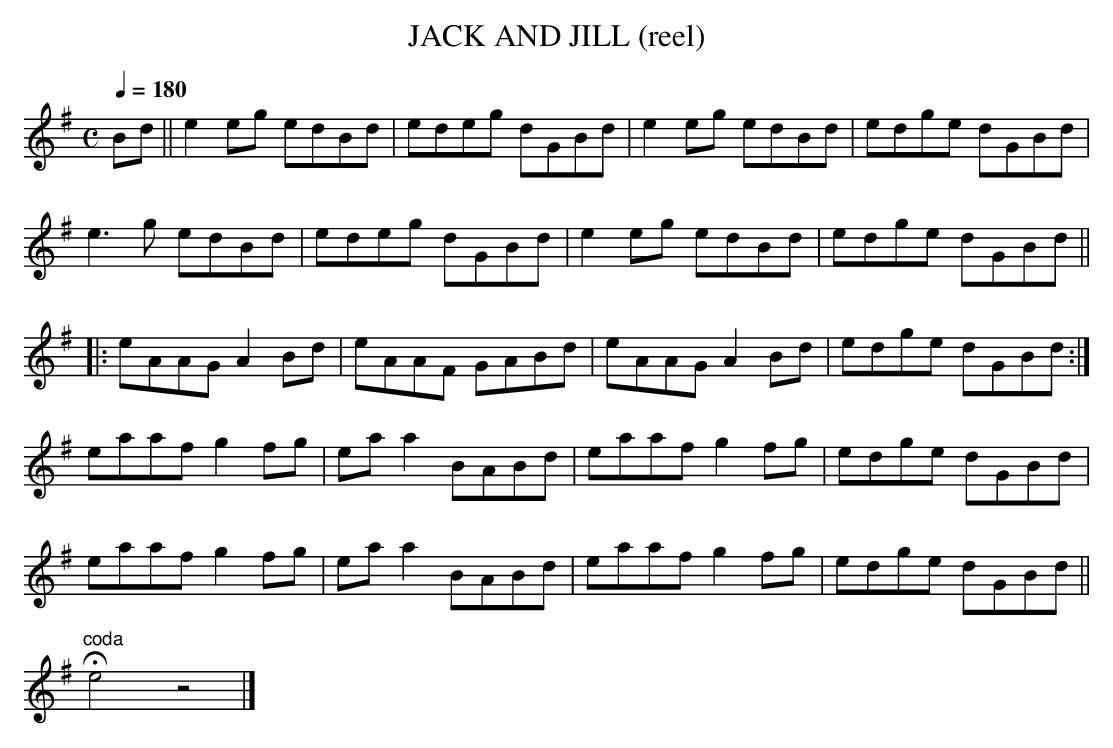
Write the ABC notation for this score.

X:1
T:JACK AND JILL (reel)
L:1/8
M:C
Q:1/4=180
K:Em
Bd||e2eg edBd|edeg dGBd|e2eg edBd|edge dGBd|
e3g edBd|edeg dGBd|e2eg edBd|edge dGBd||
|:eAAG A2Bd|eAAF GABd|eAAG A2Bd|edge dGBd:|
eaaf g2fg|eaa2 BABd|eaaf g2fg|edge dGBd|
eaaf g2fg|eaa2 BABd|eaaf g2fg|edge dGBd||
"^coda"He4z4|]
